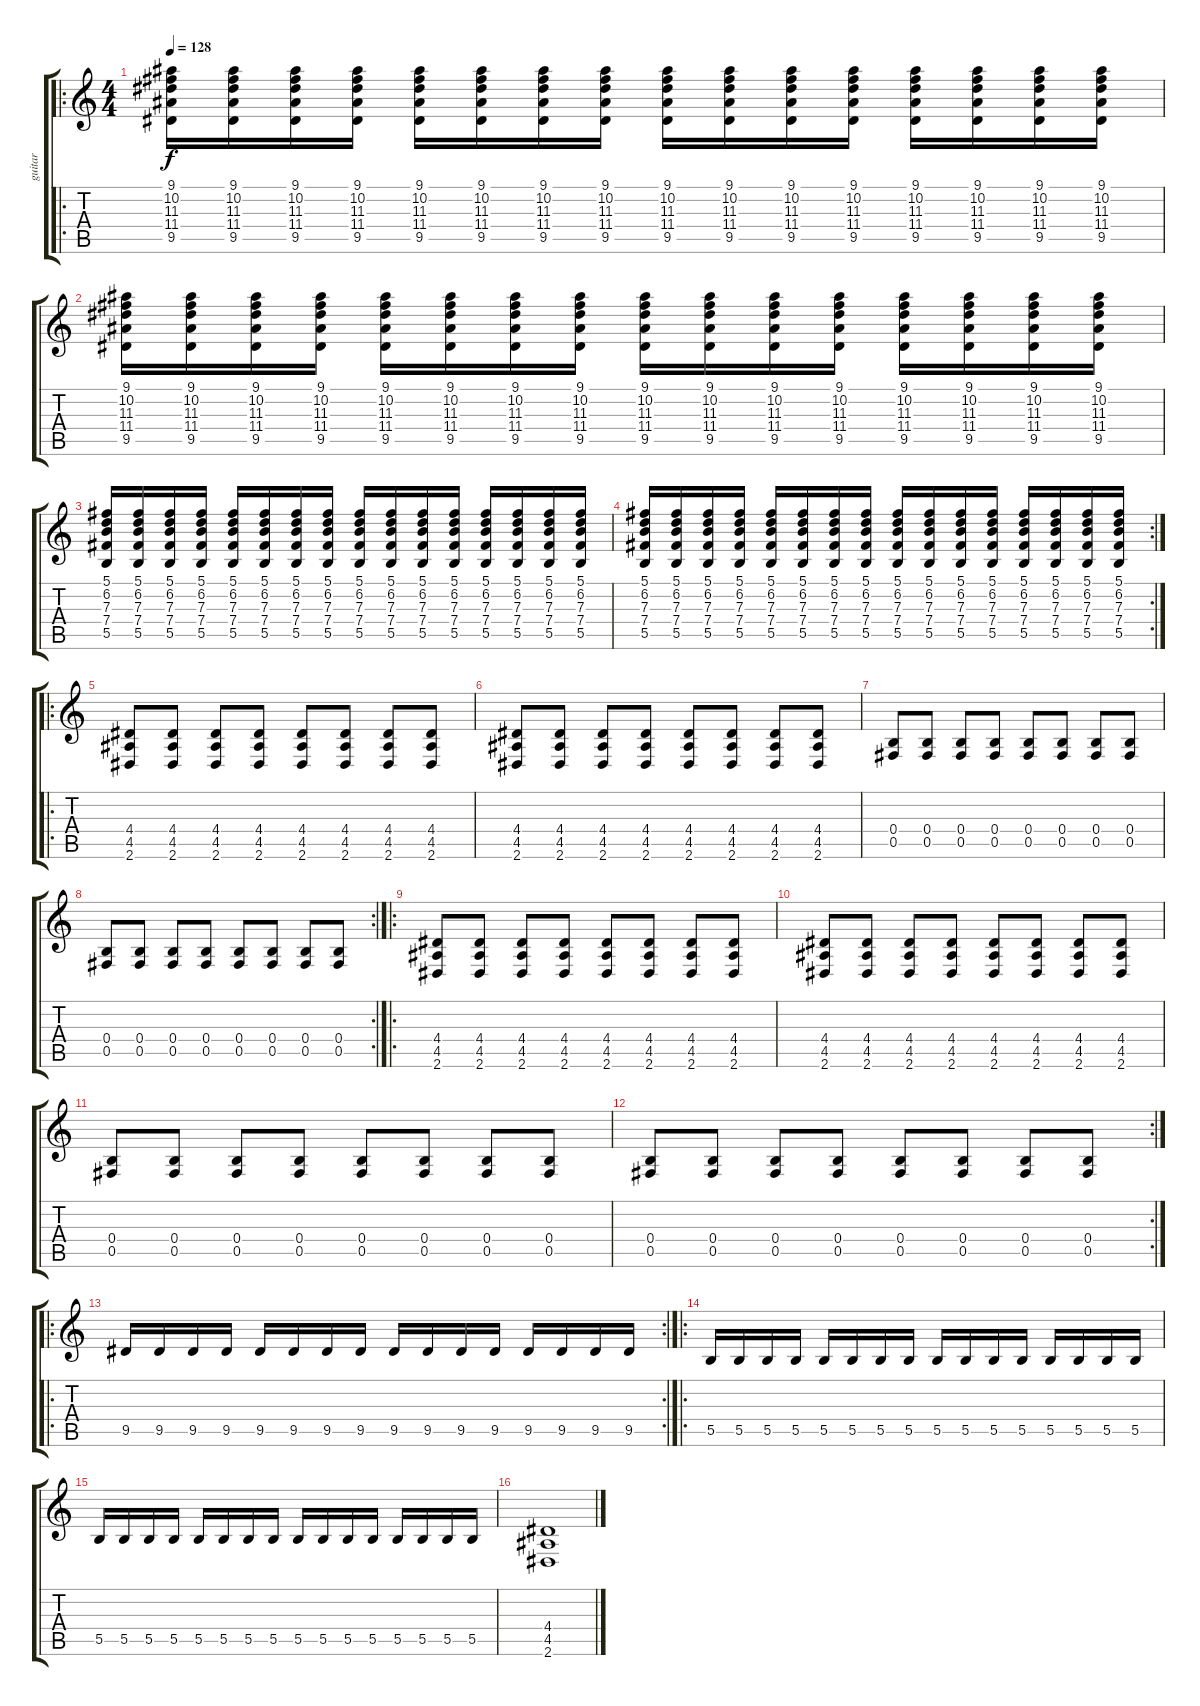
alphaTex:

\track ("guitar" "guitar") {instrument overdrivenguitar}
\staff {score tabs}
\tuning (Db4 Ab3 E3 B2 Gb2 Db2) {hide}
\ro
\ts (4 4)
\tempo 128
\clef g2
\ks c
(9.1 10.2 11.3 11.4 9.5).16{dy f instrument overdrivenguitar} (9.1 10.2 11.3 11.4 9.5).16 (9.1 10.2 11.3 11.4 9.5).16 (9.1 10.2 11.3 11.4 9.5).16 (9.1 10.2 11.3 11.4 9.5).16 (9.1 10.2 11.3 11.4 9.5).16 (9.1 10.2 11.3 11.4 9.5).16 (9.1 10.2 11.3 11.4 9.5).16 (9.1 10.2 11.3 11.4 9.5).16 (9.1 10.2 11.3 11.4 9.5).16 (9.1 10.2 11.3 11.4 9.5).16 (9.1 10.2 11.3 11.4 9.5).16 (9.1 10.2 11.3 11.4 9.5).16 (9.1 10.2 11.3 11.4 9.5).16 (9.1 10.2 11.3 11.4 9.5).16 (9.1 10.2 11.3 11.4 9.5).16 |
(9.1 10.2 11.3 11.4 9.5).16 (9.1 10.2 11.3 11.4 9.5).16 (9.1 10.2 11.3 11.4 9.5).16 (9.1 10.2 11.3 11.4 9.5).16 (9.1 10.2 11.3 11.4 9.5).16 (9.1 10.2 11.3 11.4 9.5).16 (9.1 10.2 11.3 11.4 9.5).16 (9.1 10.2 11.3 11.4 9.5).16 (9.1 10.2 11.3 11.4 9.5).16 (9.1 10.2 11.3 11.4 9.5).16 (9.1 10.2 11.3 11.4 9.5).16 (9.1 10.2 11.3 11.4 9.5).16 (9.1 10.2 11.3 11.4 9.5).16 (9.1 10.2 11.3 11.4 9.5).16 (9.1 10.2 11.3 11.4 9.5).16 (9.1 10.2 11.3 11.4 9.5).16 |
(5.1 6.2 7.3 7.4 5.5).16 (5.1 6.2 7.3 7.4 5.5).16 (5.1 6.2 7.3 7.4 5.5).16 (5.1 6.2 7.3 7.4 5.5).16 (5.1 6.2 7.3 7.4 5.5).16 (5.1 6.2 7.3 7.4 5.5).16 (5.1 6.2 7.3 7.4 5.5).16 (5.1 6.2 7.3 7.4 5.5).16 (5.1 6.2 7.3 7.4 5.5).16 (5.1 6.2 7.3 7.4 5.5).16 (5.1 6.2 7.3 7.4 5.5).16 (5.1 6.2 7.3 7.4 5.5).16 (5.1 6.2 7.3 7.4 5.5).16 (5.1 6.2 7.3 7.4 5.5).16 (5.1 6.2 7.3 7.4 5.5).16 (5.1 6.2 7.3 7.4 5.5).16 |
\rc 2
(5.1 6.2 7.3 7.4 5.5).16 (5.1 6.2 7.3 7.4 5.5).16 (5.1 6.2 7.3 7.4 5.5).16 (5.1 6.2 7.3 7.4 5.5).16 (5.1 6.2 7.3 7.4 5.5).16 (5.1 6.2 7.3 7.4 5.5).16 (5.1 6.2 7.3 7.4 5.5).16 (5.1 6.2 7.3 7.4 5.5).16 (5.1 6.2 7.3 7.4 5.5).16 (5.1 6.2 7.3 7.4 5.5).16 (5.1 6.2 7.3 7.4 5.5).16 (5.1 6.2 7.3 7.4 5.5).16 (5.1 6.2 7.3 7.4 5.5).16 (5.1 6.2 7.3 7.4 5.5).16 (5.1 6.2 7.3 7.4 5.5).16 (5.1 6.2 7.3 7.4 5.5).16 |
\ro
(4.4 4.5 2.6).8 (4.4 4.5 2.6).8 (4.4 4.5 2.6).8 (4.4 4.5 2.6).8 (4.4 4.5 2.6).8 (4.4 4.5 2.6).8 (4.4 4.5 2.6).8 (4.4 4.5 2.6).8 |
(4.4 4.5 2.6).8 (4.4 4.5 2.6).8 (4.4 4.5 2.6).8 (4.4 4.5 2.6).8 (4.4 4.5 2.6).8 (4.4 4.5 2.6).8 (4.4 4.5 2.6).8 (4.4 4.5 2.6).8 |
(0.4 0.5).8 (0.4 0.5).8 (0.4 0.5).8 (0.4 0.5).8 (0.4 0.5).8 (0.4 0.5).8 (0.4 0.5).8 (0.4 0.5).8 |
\rc 2
(0.4 0.5).8 (0.4 0.5).8 (0.4 0.5).8 (0.4 0.5).8 (0.4 0.5).8 (0.4 0.5).8 (0.4 0.5).8 (0.4 0.5).8 |
\ro
(4.4 4.5 2.6).8 (4.4 4.5 2.6).8 (4.4 4.5 2.6).8 (4.4 4.5 2.6).8 (4.4 4.5 2.6).8 (4.4 4.5 2.6).8 (4.4 4.5 2.6).8 (4.4 4.5 2.6).8 |
(4.4 4.5 2.6).8 (4.4 4.5 2.6).8 (4.4 4.5 2.6).8 (4.4 4.5 2.6).8 (4.4 4.5 2.6).8 (4.4 4.5 2.6).8 (4.4 4.5 2.6).8 (4.4 4.5 2.6).8 |
(0.4 0.5).8 (0.4 0.5).8 (0.4 0.5).8 (0.4 0.5).8 (0.4 0.5).8 (0.4 0.5).8 (0.4 0.5).8 (0.4 0.5).8 |
\rc 2
(0.4 0.5).8 (0.4 0.5).8 (0.4 0.5).8 (0.4 0.5).8 (0.4 0.5).8 (0.4 0.5).8 (0.4 0.5).8 (0.4 0.5).8 |
\ro
\rc 2
9.5.16 9.5.16 9.5.16 9.5.16 9.5.16 9.5.16 9.5.16 9.5.16 9.5.16 9.5.16 9.5.16 9.5.16 9.5.16 9.5.16 9.5.16 9.5.16 |
\ro
5.5.16 5.5.16 5.5.16 5.5.16 5.5.16 5.5.16 5.5.16 5.5.16 5.5.16 5.5.16 5.5.16 5.5.16 5.5.16 5.5.16 5.5.16 5.5.16 |
5.5.16 5.5.16 5.5.16 5.5.16 5.5.16 5.5.16 5.5.16 5.5.16 5.5.16 5.5.16 5.5.16 5.5.16 5.5.16 5.5.16 5.5.16 5.5.16 |
(4.4 4.5 2.6).1
